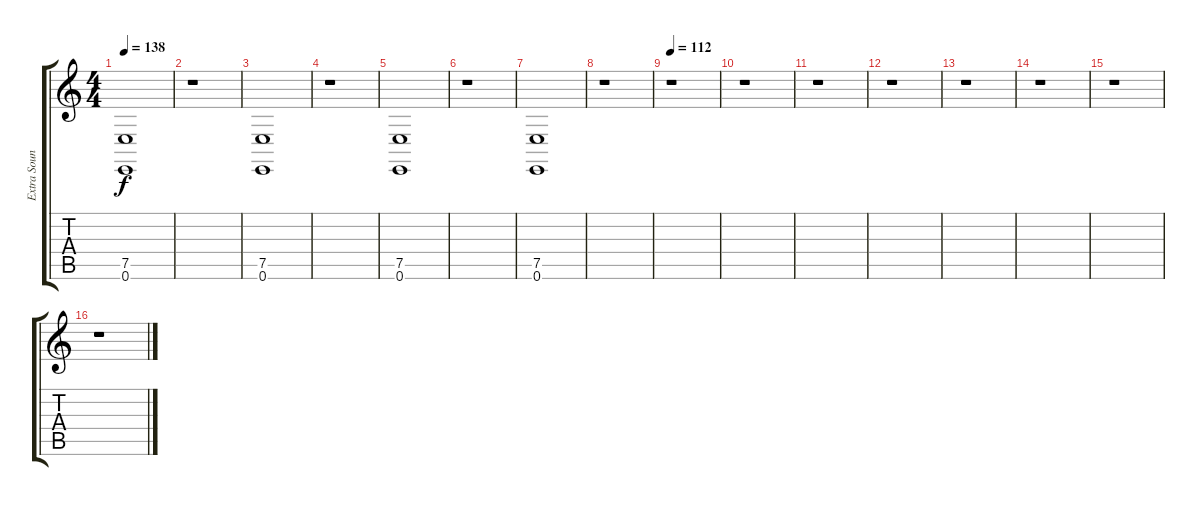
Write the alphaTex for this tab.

\track ("Extra Sounds" "Extra Soun") {instrument tubularbells}
\staff {score tabs}
\tuning (E4 B3 G3 D3 A2 E2) {hide}
\ts (4 4)
\tempo 138
\clef g2
\ks c
(7.5 0.6).1{dy f} |
r.1 |
(7.5 0.6).1 |
r.1 |
(7.5 0.6).1 |
r.1 |
(7.5 0.6).1 |
r.1 |
\tempo 112
r.1 |
r.1 |
r.1 |
r.1 |
r.1 |
r.1 |
r.1 |
r.1
